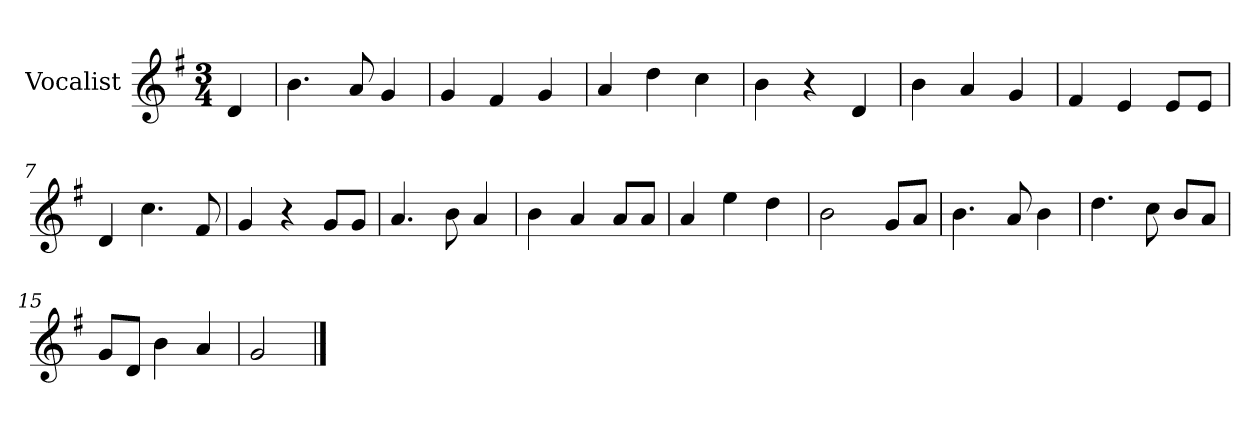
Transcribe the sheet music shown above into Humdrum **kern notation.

**kern
*part1
*staff1
*I"Vocalist
*k[f#]
*G:
*M3/4
=
4d
=1
4.b
8a
4g
=2
4g
4f#
4g
=3
4a
4dd
4cc
=4
4b
4r
4d
=5
4b
4a
4g
=6
4f#
4e
8eL
8eJ
=7
4d
4.cc
8f#
=8
4g
4r
8gL
8gJ
=9
4.a
8b
4a
=10
4b
4a
8aL
8aJ
=11
4a
4ee
4dd
=12
2b
8gL
8aJ
=13
4.b
8a
4b
=14
4.dd
8cc
8bL
8aJ
=15
8gL
8dJ
4b
4a
=16
2g
==
*-
